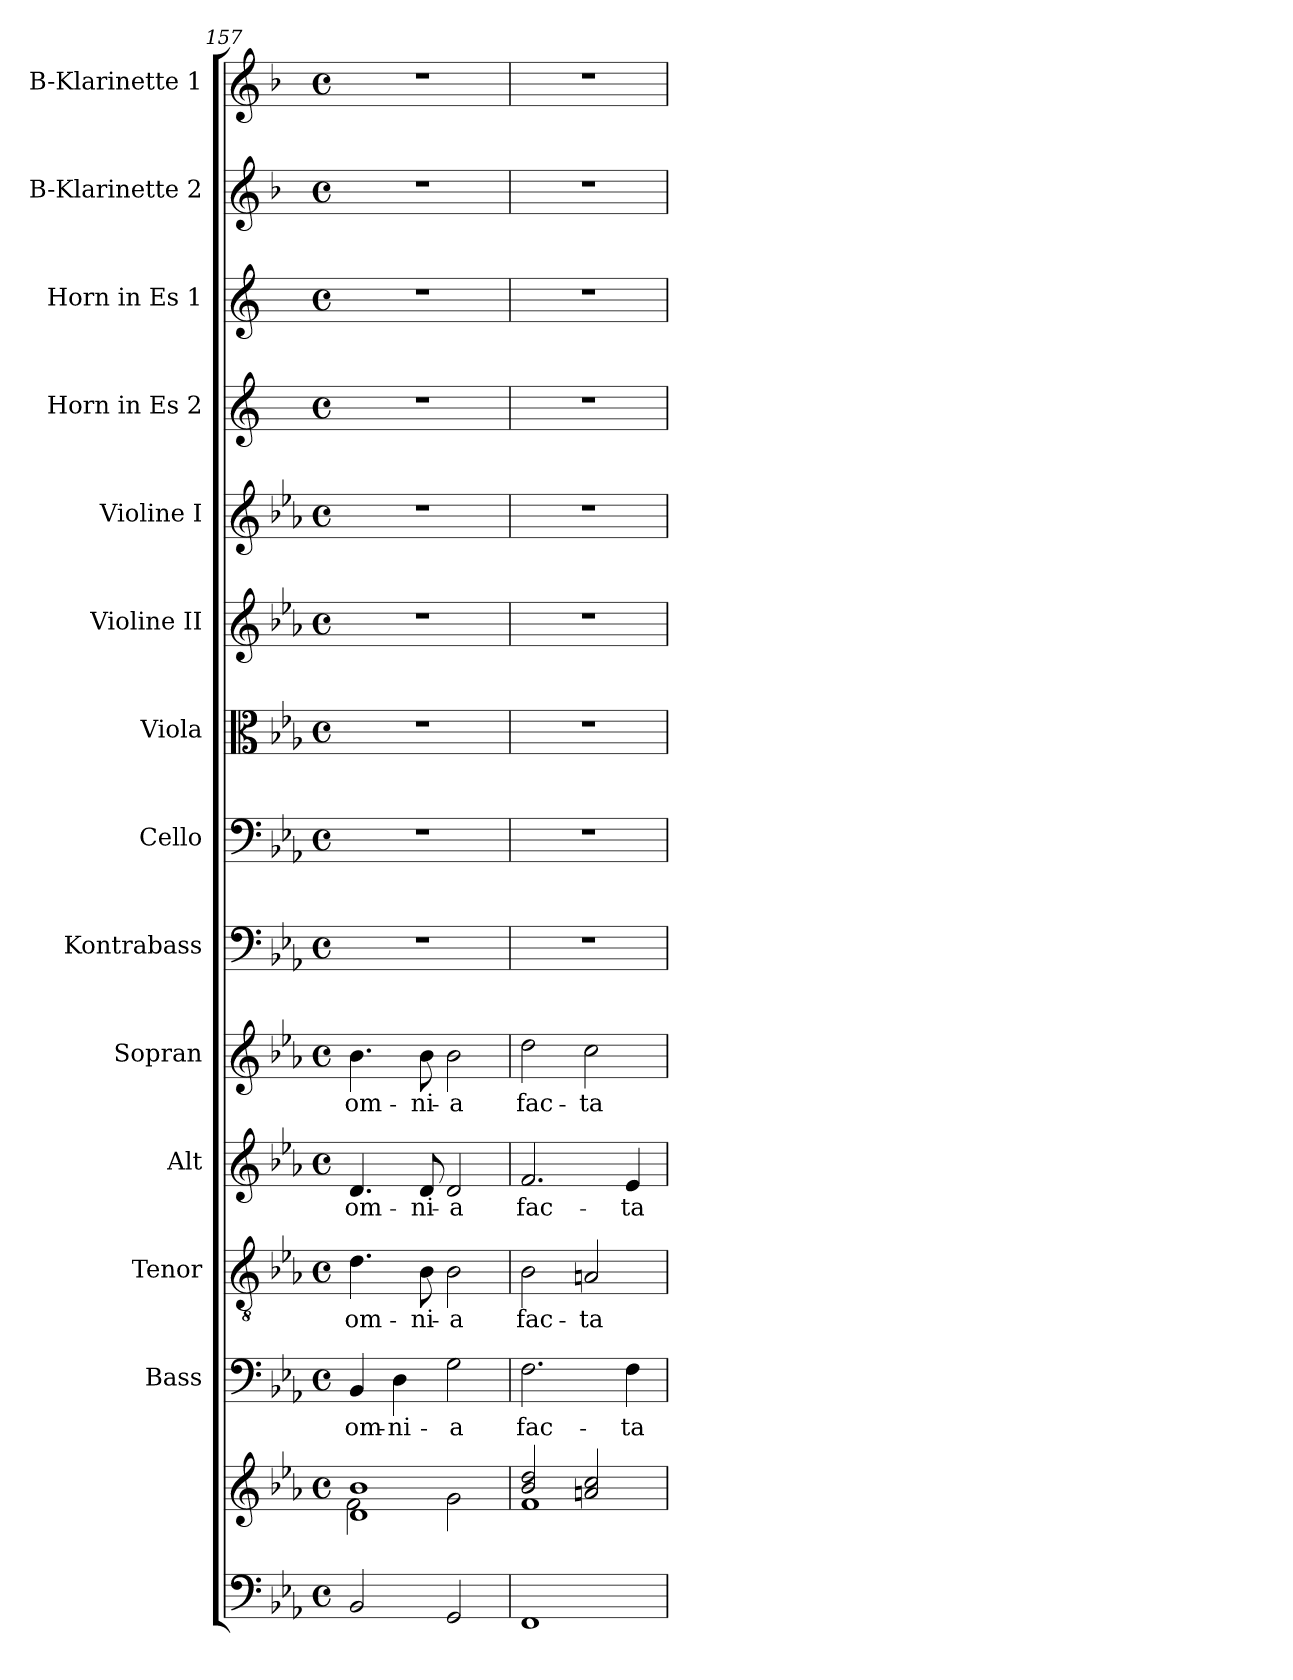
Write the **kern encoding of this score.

**kern	**kern	**kern	**text	**kern	**text	**kern	**text	**kern	**text	**kern	**kern	**kern	**kern	**kern	**kern	**kern	**kern	**kern
*part14	*part14	*part13	*part13	*part12	*part12	*part11	*part11	*part10	*part10	*part9	*part8	*part7	*part6	*part5	*part4	*part3	*part2	*part1
*staff15	*staff14	*staff13	*staff13	*staff12	*staff12	*staff11	*staff11	*staff10	*staff10	*staff9	*staff8	*staff7	*staff6	*staff5	*staff4	*staff3	*staff2	*staff1
*	*	*I"Bass	*	*I"Tenor	*	*I"Alt	*	*I"Sopran	*	*I"Kontrabass	*I"Cello	*I"Viola	*I"Violine II	*I"Violine I	*I"Horn in Es 2	*I"Horn in Es 1	*I"B-Klarinette 2	*I"B-Klarinette 1
*	*	*I'B.	*	*I'T.	*	*I'A.	*	*I'S.	*	*I'Kb.	*	*I'Vla.	*I'Vl. II	*I'Vl. I	*I'Hrn. 2	*I'Hrn. 1	*I'Kl. 2	*I'Kl. 1
*clefF4	*clefG2	*clefF4	*	*clefGv2	*	*clefG2	*	*clefG2	*	*clefF4	*clefF4	*clefC3	*clefG2	*clefG2	*clefG2	*clefG2	*clefG2	*clefG2
*	*	*	*	*	*	*	*	*	*	*ITrd7c12	*	*	*	*	*ITrd5c9	*ITrd5c9	*ITrd1c2	*ITrd1c2
*k[b-e-a-]	*k[b-e-a-]	*k[b-e-a-]	*	*k[b-e-a-]	*	*k[b-e-a-]	*	*k[b-e-a-]	*	*k[b-e-a-]	*k[b-e-a-]	*k[b-e-a-]	*k[b-e-a-]	*k[b-e-a-]	*k[b-e-a-]	*k[b-e-a-]	*k[b-e-a-]	*k[b-e-a-]
*E-:	*E-:	*E-:	*	*E-:	*	*E-:	*	*E-:	*	*E-:	*E-:	*E-:	*E-:	*E-:	*E-:	*E-:	*E-:	*E-:
*M4/4	*M4/4	*M4/4	*	*M4/4	*	*M4/4	*	*M4/4	*	*M4/4	*M4/4	*M4/4	*M4/4	*M4/4	*M4/4	*M4/4	*M4/4	*M4/4
*met(c)	*met(c)	*met(c)	*	*met(c)	*	*met(c)	*	*met(c)	*	*met(c)	*met(c)	*met(c)	*met(c)	*met(c)	*met(c)	*met(c)	*met(c)	*met(c)
=157	=157	=157	=157	=157	=157	=157	=157	=157	=157	=157	=157	=157	=157	=157	=157	=157	=157	=157
*	*^	*	*	*	*	*	*	*	*	*	*	*	*	*	*	*	*	*
!	!	!	!	!LO:LY:b	!	!LO:LY:b	!	!LO:LY:b	!	!LO:LY:b	!	!	!	!	!	!	!	!	!
2BB-/	1d 1b-	2f\	4BB-/	om-	4.d\	om-	4.d/	om-	4.b-\	om-	1r	1r	1r	1r	1r	1r	1r	1r	1r
!	!	!	!	!LO:LY:b	!	!	!	!	!	!	!	!	!	!	!	!	!	!	!
.	.	.	4D\	-ni-	.	.	.	.	.	.	.	.	.	.	.	.	.	.	.
!	!	!	!	!	!	!LO:LY:b	!	!LO:LY:b	!	!LO:LY:b	!	!	!	!	!	!	!	!	!
.	.	.	.	.	8B-\	-ni-	8d/	-ni-	8b-\	-ni-	.	.	.	.	.	.	.	.	.
!	!	!	!	!LO:LY:b	!	!LO:LY:b	!	!LO:LY:b	!	!LO:LY:b	!	!	!	!	!	!	!	!	!
2GG/	.	2g\	2G\	-a	2B-\	-a	2d/	-a	2b-\	-a	.	.	.	.	.	.	.	.	.
=158	=158	=158	=158	=158	=158	=158	=158	=158	=158	=158	=158	=158	=158	=158	=158	=158	=158	=158	=158
!	!	!	!	!LO:LY:b	!	!LO:LY:b	!	!LO:LY:b	!	!LO:LY:b	!	!	!	!	!	!	!	!	!
1FF	2b-/ 2dd/	1f	2.F\	fac-	2B-\	fac-	2.f/	fac-	2dd\	fac-	1r	1r	1r	1r	1r	1r	1r	1r	1r
!	!	!	!	!	!	!LO:LY:b	!	!	!	!LO:LY:b	!	!	!	!	!	!	!	!	!
.	2an/ 2cc/	.	.	.	2An/	-ta	.	.	2cc\	-ta	.	.	.	.	.	.	.	.	.
!	!	!	!	!LO:LY:b	!	!	!	!LO:LY:b	!	!	!	!	!	!	!	!	!	!	!
.	.	.	4F\	-ta	.	.	4e-/	-ta	.	.	.	.	.	.	.	.	.	.	.
*	*v	*v	*	*	*	*	*	*	*	*	*	*	*	*	*	*	*	*	*
=	=	=	=	=	=	=	=	=	=	=	=	=	=	=	=	=	=	=
*-	*-	*-	*-	*-	*-	*-	*-	*-	*-	*-	*-	*-	*-	*-	*-	*-	*-	*-
